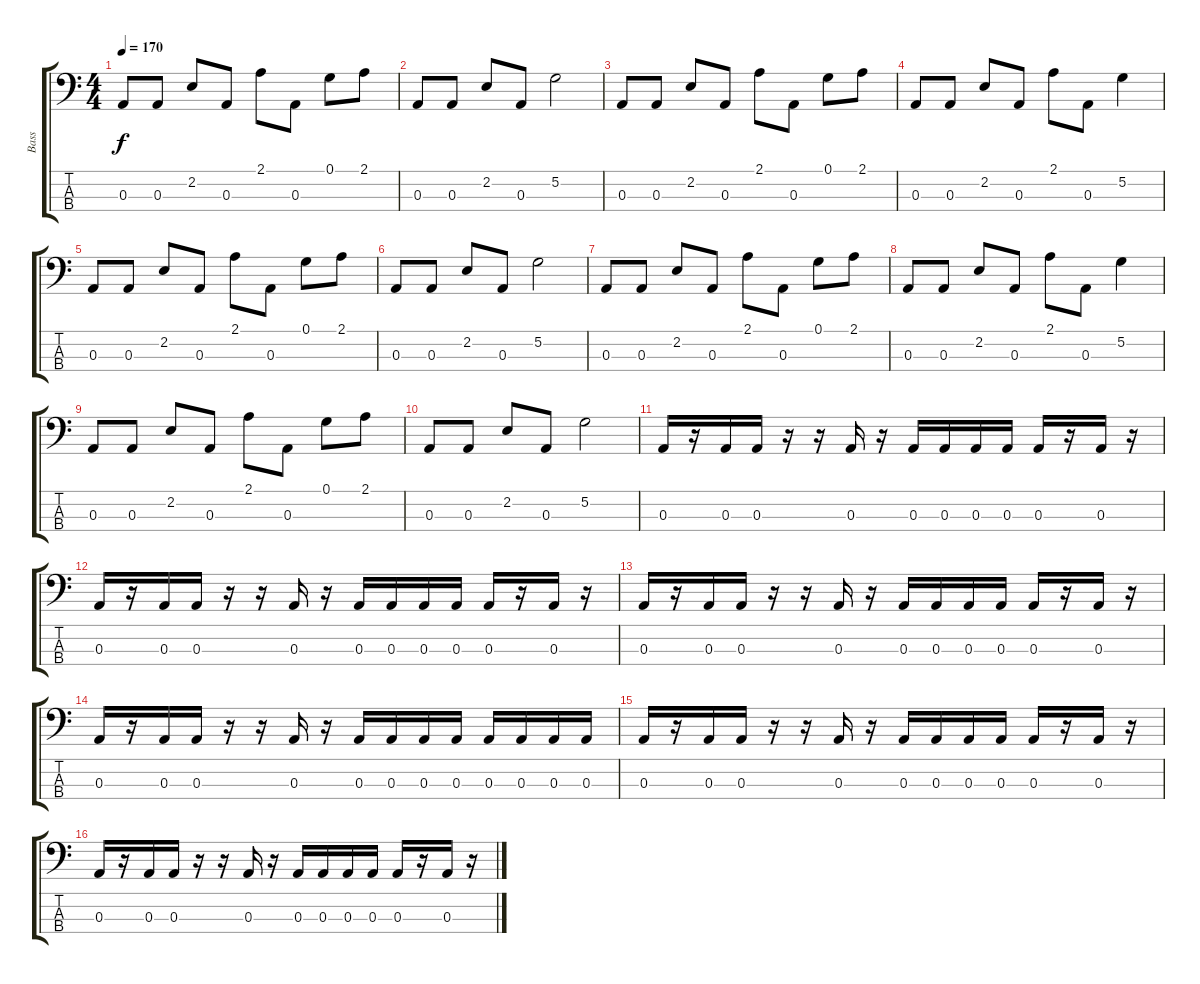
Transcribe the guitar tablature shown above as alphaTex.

\track ("Bass" "Bass") {instrument electricbasspick}
\staff {score tabs}
\tuning (G2 D2 A1 E1) {hide}
\ts (4 4)
\tempo 170
\clef f4
\ks c
0.3.8{dy f} 0.3.8 2.2.8 0.3.8 2.1.8 0.3.8 0.1.8 2.1.8 |
0.3.8 0.3.8 2.2.8 0.3.8 5.2.2 |
0.3.8 0.3.8 2.2.8 0.3.8 2.1.8 0.3.8 0.1.8 2.1.8 |
0.3.8 0.3.8 2.2.8 0.3.8 2.1.8 0.3.8 5.2.4 |
0.3.8 0.3.8 2.2.8 0.3.8 2.1.8 0.3.8 0.1.8 2.1.8 |
0.3.8 0.3.8 2.2.8 0.3.8 5.2.2 |
0.3.8 0.3.8 2.2.8 0.3.8 2.1.8 0.3.8 0.1.8 2.1.8 |
0.3.8 0.3.8 2.2.8 0.3.8 2.1.8 0.3.8 5.2.4 |
0.3.8 0.3.8 2.2.8 0.3.8 2.1.8 0.3.8 0.1.8 2.1.8 |
0.3.8 0.3.8 2.2.8 0.3.8 5.2.2 |
0.3.16 r.16 0.3.16 0.3.16 r.16 r.16 0.3.16 r.16 0.3.16 0.3.16 0.3.16 0.3.16 0.3.16 r.16 0.3.16 r.16 |
0.3.16 r.16 0.3.16 0.3.16 r.16 r.16 0.3.16 r.16 0.3.16 0.3.16 0.3.16 0.3.16 0.3.16 r.16 0.3.16 r.16 |
0.3.16 r.16 0.3.16 0.3.16 r.16 r.16 0.3.16 r.16 0.3.16 0.3.16 0.3.16 0.3.16 0.3.16 r.16 0.3.16 r.16 |
0.3.16 r.16 0.3.16 0.3.16 r.16 r.16 0.3.16 r.16 0.3.16 0.3.16 0.3.16 0.3.16 0.3.16 0.3.16 0.3.16 0.3.16 |
0.3.16 r.16 0.3.16 0.3.16 r.16 r.16 0.3.16 r.16 0.3.16 0.3.16 0.3.16 0.3.16 0.3.16 r.16 0.3.16 r.16 |
0.3.16 r.16 0.3.16 0.3.16 r.16 r.16 0.3.16 r.16 0.3.16 0.3.16 0.3.16 0.3.16 0.3.16 r.16 0.3.16 r.16
